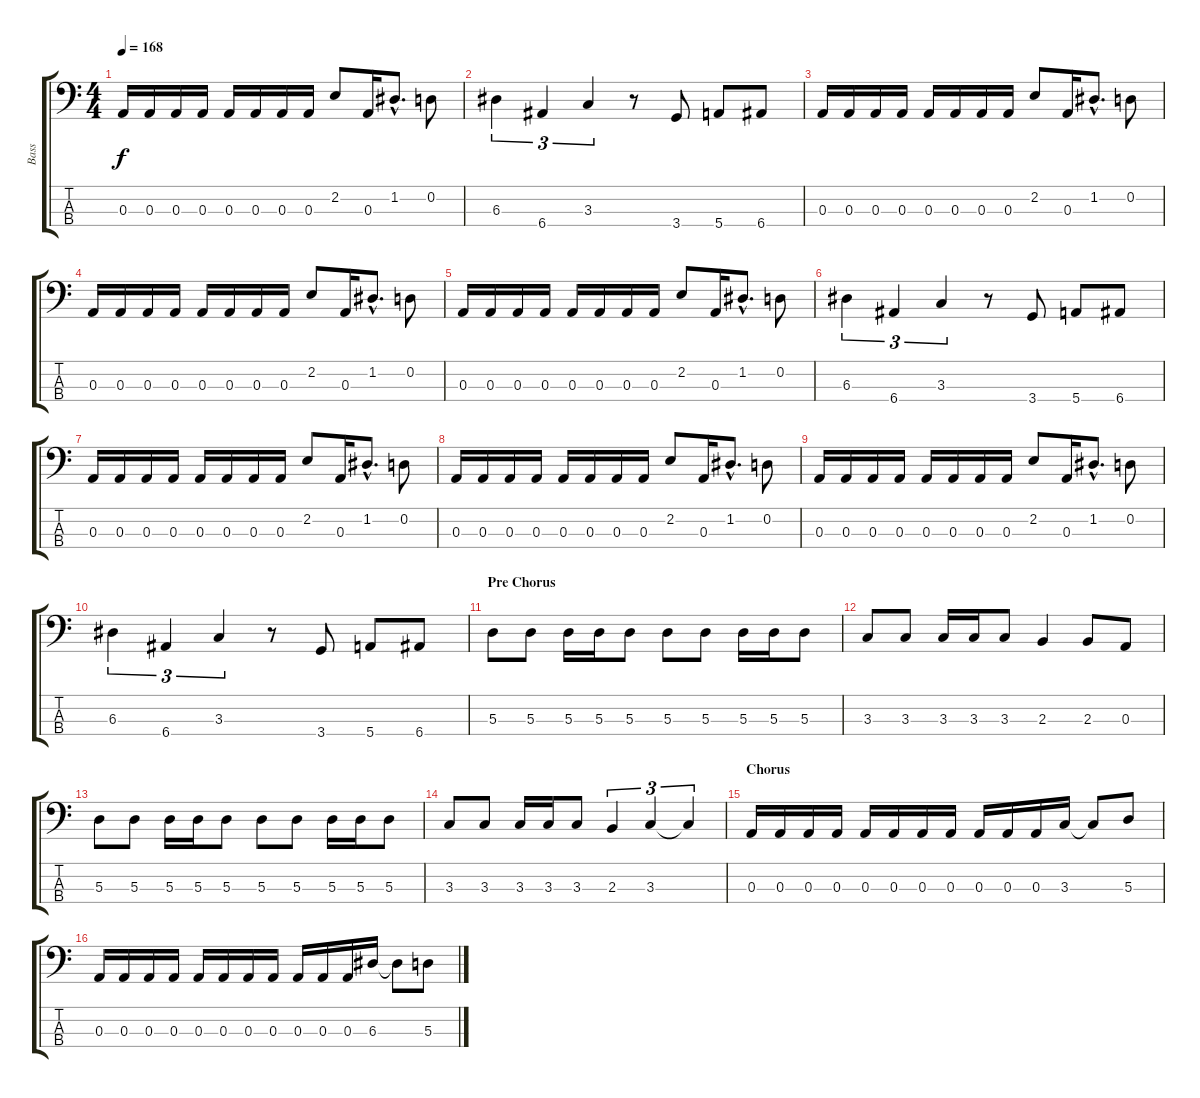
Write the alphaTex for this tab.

\track ("Bass" "Bass") {instrument electricbasspick}
\staff {score tabs}
\tuning (G2 D2 A1 E1) {hide}
\ts (4 4)
\tempo 168
\clef f4
\ks c
0.3.16{dy f} 0.3.16 0.3.16 0.3.16 0.3.16 0.3.16 0.3.16 0.3.16 2.2.8 0.3.16 1.2{hac}.8{d} 0.2.8 |
6.3.4{tu (3 2)} 6.4.4{tu (3 2)} 3.3.4{tu (3 2)} r.8 3.4.8 5.4.8 6.4.8 |
0.3.16 0.3.16 0.3.16 0.3.16 0.3.16 0.3.16 0.3.16 0.3.16 2.2.8 0.3.16 1.2{hac}.8{d} 0.2.8 |
0.3.16 0.3.16 0.3.16 0.3.16 0.3.16 0.3.16 0.3.16 0.3.16 2.2.8 0.3.16 1.2{hac}.8{d} 0.2.8 |
0.3.16 0.3.16 0.3.16 0.3.16 0.3.16 0.3.16 0.3.16 0.3.16 2.2.8 0.3.16 1.2{hac}.8{d} 0.2.8 |
6.3.4{tu (3 2)} 6.4.4{tu (3 2)} 3.3.4{tu (3 2)} r.8 3.4.8 5.4.8 6.4.8 |
0.3.16 0.3.16 0.3.16 0.3.16 0.3.16 0.3.16 0.3.16 0.3.16 2.2.8 0.3.16 1.2{hac}.8{d} 0.2.8 |
0.3.16 0.3.16 0.3.16 0.3.16 0.3.16 0.3.16 0.3.16 0.3.16 2.2.8 0.3.16 1.2{hac}.8{d} 0.2.8 |
0.3.16 0.3.16 0.3.16 0.3.16 0.3.16 0.3.16 0.3.16 0.3.16 2.2.8 0.3.16 1.2{hac}.8{d} 0.2.8 |
6.3.4{tu (3 2)} 6.4.4{tu (3 2)} 3.3.4{tu (3 2)} r.8 3.4.8 5.4.8 6.4.8 |
\section ("" "Pre Chorus")
5.3.8 5.3.8 5.3.16 5.3.16 5.3.8 5.3.8 5.3.8 5.3.16 5.3.16 5.3.8 |
3.3.8 3.3.8 3.3.16 3.3.16 3.3.8 2.3.4 2.3.8 0.3.8 |
5.3.8 5.3.8 5.3.16 5.3.16 5.3.8 5.3.8 5.3.8 5.3.16 5.3.16 5.3.8 |
3.3.8 3.3.8 3.3.16 3.3.16 3.3.8 2.3.4{tu (3 2)} 3.3.4{tu (3 2)} 3.3{t}.4{tu (3 2)} |
\section ("" "Chorus")
0.3.16 0.3.16 0.3.16 0.3.16 0.3.16 0.3.16 0.3.16 0.3.16 0.3.16 0.3.16 0.3.16 3.3.16 3.3{t}.8 5.3.8 |
0.3.16 0.3.16 0.3.16 0.3.16 0.3.16 0.3.16 0.3.16 0.3.16 0.3.16 0.3.16 0.3.16 6.3.16 6.3{t}.8 5.3.8
